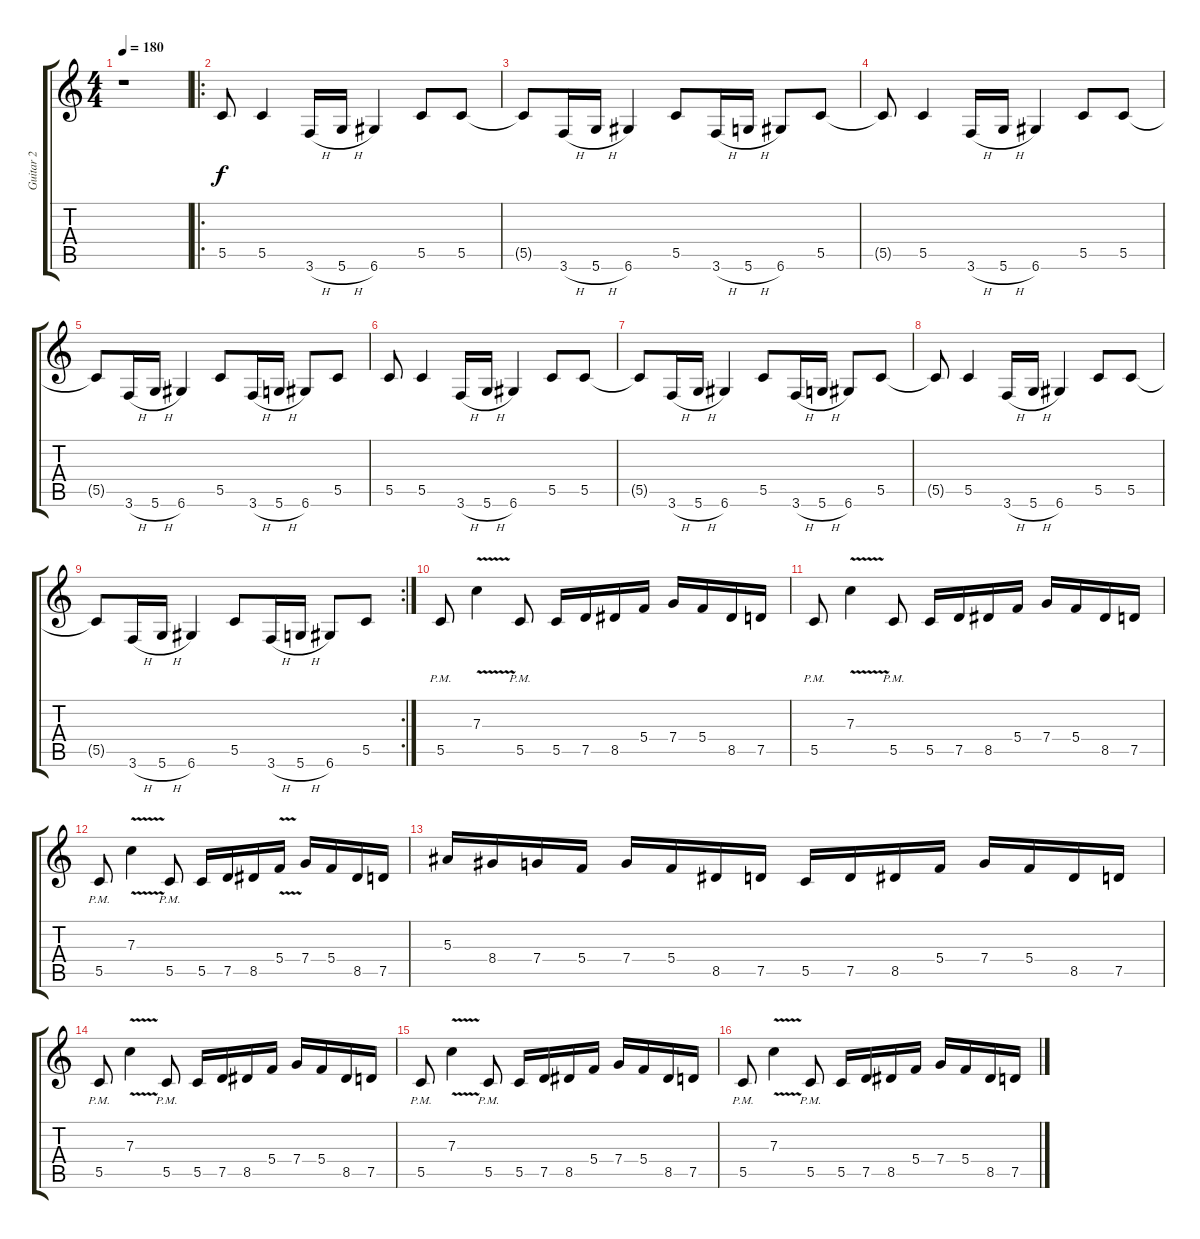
\track ("Guitar 2" "Guitar 2") {instrument distortionguitar}
\staff {score tabs}
\tuning (D4 A3 F3 C3 G2 D2) {hide}
\ts (4 4)
\tempo 180
\clef g2
\ks c
r.1{dy f instrument distortionguitar} |
\ro
5.5.8 5.5.4 3.6{h}.16 5.6{h}.16 6.6.4 5.5.8 5.5.8 |
5.5{t}.8 3.6{h}.16 5.6{h}.16 6.6.4 5.5.8 3.6{h}.16 5.6{h}.16 6.6.8 5.5.8 |
5.5{t}.8 5.5.4 3.6{h}.16 5.6{h}.16 6.6.4 5.5.8 5.5.8 |
5.5{t}.8 3.6{h}.16 5.6{h}.16 6.6.4 5.5.8 3.6{h}.16 5.6{h}.16 6.6.8 5.5.8 |
5.5.8 5.5.4 3.6{h}.16 5.6{h}.16 6.6.4 5.5.8 5.5.8 |
5.5{t}.8 3.6{h}.16 5.6{h}.16 6.6.4 5.5.8 3.6{h}.16 5.6{h}.16 6.6.8 5.5.8 |
5.5{t}.8 5.5.4 3.6{h}.16 5.6{h}.16 6.6.4 5.5.8 5.5.8 |
\rc 2
5.5{t}.8 3.6{h}.16 5.6{h}.16 6.6.4 5.5.8 3.6{h}.16 5.6{h}.16 6.6.8 5.5.8 |
5.5{pm}.8 7.3{v}.4 5.5{pm}.8 5.5.16 7.5.16 8.5.16 5.4.16 7.4.16 5.4.16 8.5.16 7.5.16 |
5.5{pm}.8 7.3{v}.4 5.5{pm}.8 5.5.16 7.5.16 8.5.16 5.4.16 7.4.16 5.4.16 8.5.16 7.5.16 |
5.5{pm}.8 7.3{v}.4 5.5{pm}.8 5.5.16 7.5.16 8.5.16 5.4{v}.16 7.4.16 5.4.16 8.5.16 7.5.16 |
5.3.16 8.4.16 7.4.16 5.4.16 7.4.16 5.4.16 8.5.16 7.5.16 5.5.16 7.5.16 8.5.16 5.4.16 7.4.16 5.4.16 8.5.16 7.5.16 |
5.5{pm}.8 7.3{v}.4 5.5{pm}.8 5.5.16 7.5.16 8.5.16 5.4.16 7.4.16 5.4.16 8.5.16 7.5.16 |
5.5{pm}.8 7.3{v}.4 5.5{pm}.8 5.5.16 7.5.16 8.5.16 5.4.16 7.4.16 5.4.16 8.5.16 7.5.16 |
5.5{pm}.8 7.3{v}.4 5.5{pm}.8 5.5.16 7.5.16 8.5.16 5.4.16 7.4.16 5.4.16 8.5.16 7.5.16
